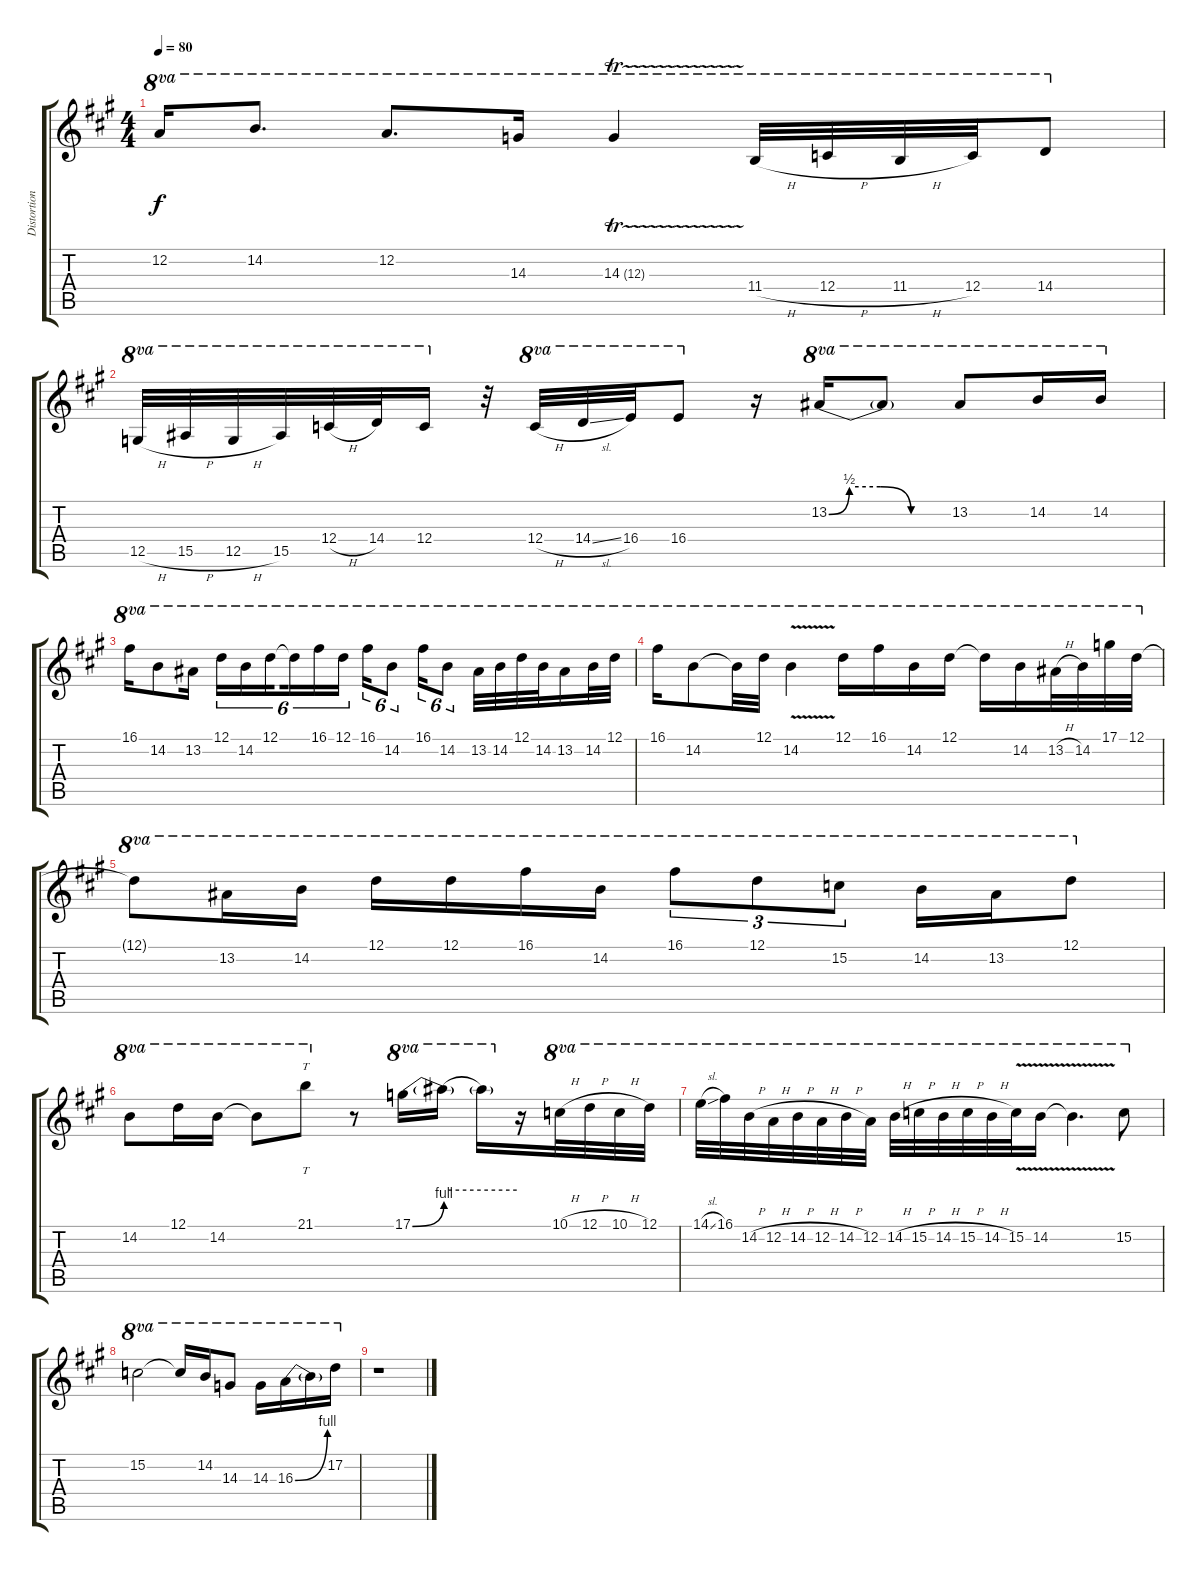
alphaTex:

\track ("Distortion 2" "Distortion") {instrument distortionguitar}
\staff {score tabs}
\tuning (D4 A3 F3 C3 G2 D2) {hide}
\ts (4 4)
\tempo 80
\clef g2
\ks a
12.2.16{ot 8va dy f} 14.2.8{d ot 8va} 12.2.8{d ot 8va} 14.3.16{ot 8va} 14.3{tr (12 32)}.4{ot 8va} 11.4{h}.32{ot 8va} 12.4{h}.32{ot 8va} 11.4{h}.32{ot 8va} 12.4.32{ot 8va} 14.4.8{ot 8va} |
12.5{h}.32{ot 8va} 15.5{h}.32{ot 8va} 12.5{h}.32{ot 8va} 15.5.32{ot 8va} 12.4{h}.32{ot 8va} 14.4.32{ot 8va} 12.4.16{ot 8va} r.32 12.4{h}.32{ot 8va} 14.4{sl}.32{ot 8va} 16.4.32{ot 8va} 16.4.8{ot 8va} r.16 13.2{be (custom 0 0 10 2 25 2 40 0 60 0)}.16{ot 8va} 13.2{t}.8{ot 8va} 13.2.8{ot 8va} 14.2.16{ot 8va} 14.2.16{ot 8va} |
16.1.16{ot 8va} 14.2.8{ot 8va} 13.2.16{ot 8va} 12.1.16{tu (6 4) ot 8va} 14.2.16{tu (6 4) ot 8va} 12.1.16{tu (6 4) ot 8va beam splitsecondary} 12.1{t}.16{tu (6 4) ot 8va} 16.1.16{tu (6 4) ot 8va} 12.1.16{tu (6 4) ot 8va} 16.1.16{tu (6 4) ot 8va} 14.2.8{tu (6 4) ot 8va} 16.1.16{tu (6 4) ot 8va} 14.2.8{tu (6 4) ot 8va} 13.2.32{ot 8va} 14.2.32{ot 8va} 12.1.32{ot 8va} 14.2.32{ot 8va} 13.2.16{ot 8va} 14.2.32{ot 8va} 12.1.32{ot 8va} |
16.1.16{ot 8va} 14.2.8{ot 8va} 14.2{t}.32{ot 8va} 12.1.32{ot 8va} 14.2{v}.4{ot 8va} 12.1.16{ot 8va} 16.1.16{ot 8va} 14.2.16{ot 8va} 12.1.16{ot 8va} 12.1{t}.16{ot 8va} 14.2.16{ot 8va} 13.2{h}.32{ot 8va} 14.2.32{ot 8va} 17.1.32{ot 8va} 12.1.32{ot 8va} |
12.1{t}.8{ot 8va} 13.2.16{ot 8va} 14.2.16{ot 8va} 12.1.16{ot 8va} 12.1.16{ot 8va} 16.1.16{ot 8va} 14.2.16{ot 8va} 16.1.8{tu (3 2) ot 8va} 12.1.8{tu (3 2) ot 8va} 15.2.8{tu (3 2) ot 8va} 14.2.16{ot 8va} 13.2.16{ot 8va} 12.1.8{ot 8va} |
14.2.8{ot 8va} 12.1.16{ot 8va} 14.2.16{ot 8va} 14.2{t}.8{ot 8va} 21.1.8{tt ot 8va} r.8 17.1{be (bend 0 0 60 4)}.16{ot 8va} 17.1{be (hold 0 6 60 6) t}.16{ot 8va} 17.1{t}.16{ot 8va} r.16 10.1{h}.32{ot 8va} 12.1{h}.32{ot 8va} 10.1{h}.32{ot 8va} 12.1.32{ot 8va} |
14.1{sl}.32{ot 8va} 16.1.32{ot 8va} 14.2{h}.32{ot 8va} 12.2{h}.32{ot 8va} 14.2{h}.32{ot 8va} 12.2{h}.32{ot 8va} 14.2{h}.32{ot 8va} 12.2.32{ot 8va} 14.2{h}.32{ot 8va} 15.2{h}.32{ot 8va} 14.2{h}.32{ot 8va} 15.2{h}.32{ot 8va} 14.2{h}.32{ot 8va} 15.2{v}.32{ot 8va} 14.2{v}.16{ot 8va} 14.2{v t}.4{d ot 8va} 15.2.8{ot 8va} |
15.2.2{ot 8va} 15.2{t}.16{ot 8va} 14.2.16{ot 8va} 14.3.8{ot 8va} 14.3.16{ot 8va} 16.3{be (bend 0 0 60 4)}.16{ot 8va} 16.3{t}.16{ot 8va} 17.2.16{ot 8va} |
r.1
